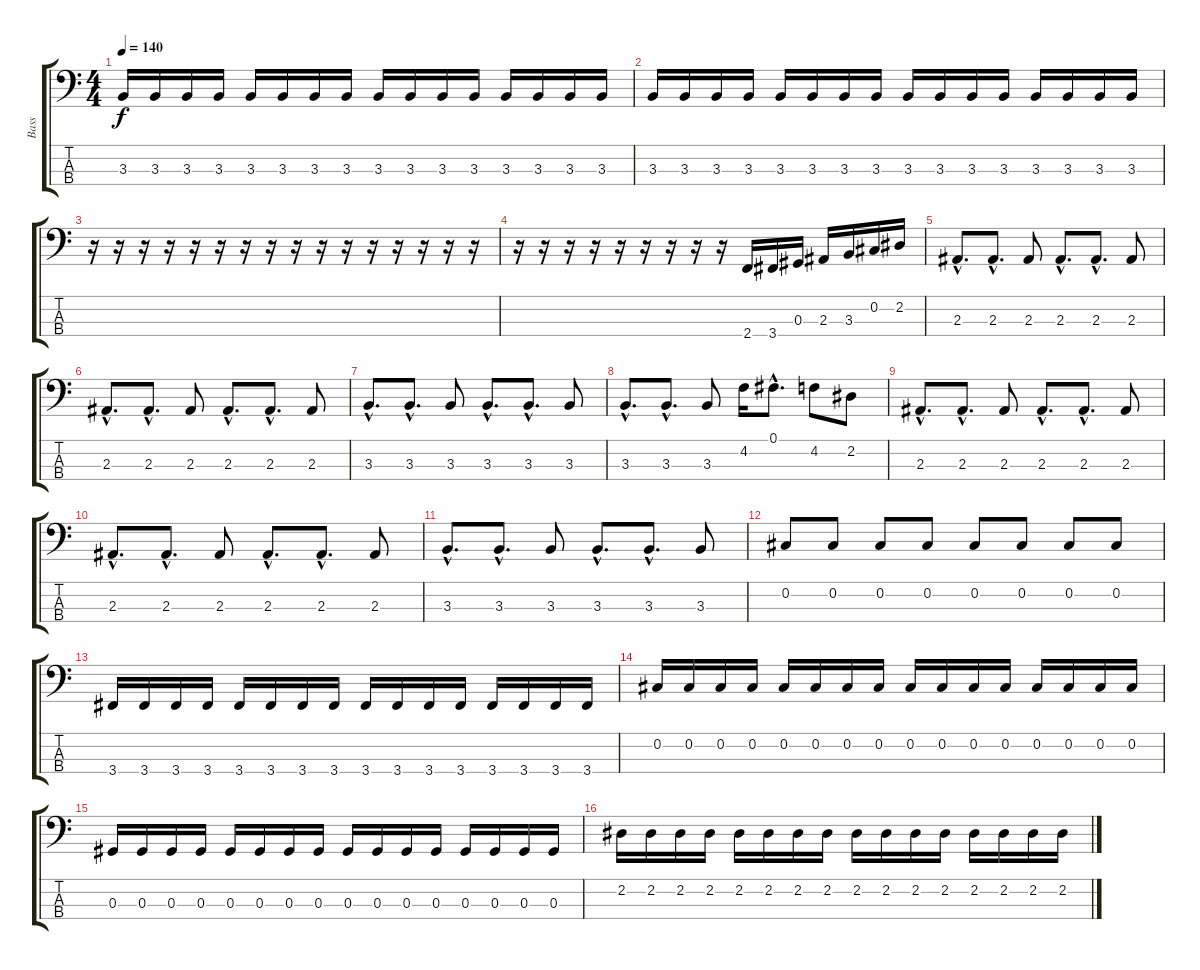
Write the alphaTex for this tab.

\track ("Bass" "Bass") {instrument electricbassfinger}
\staff {score tabs}
\tuning (Gb2 Db2 Ab1 Eb1) {hide}
\ts (4 4)
\tempo 140
\clef f4
\ks c
3.3.16{dy f} 3.3.16 3.3.16 3.3.16 3.3.16 3.3.16 3.3.16 3.3.16 3.3.16 3.3.16 3.3.16 3.3.16 3.3.16 3.3.16 3.3.16 3.3.16 |
3.3.16 3.3.16 3.3.16 3.3.16 3.3.16 3.3.16 3.3.16 3.3.16 3.3.16 3.3.16 3.3.16 3.3.16 3.3.16 3.3.16 3.3.16 3.3.16 |
r.16 r.16 r.16 r.16 r.16 r.16 r.16 r.16 r.16 r.16 r.16 r.16 r.16 r.16 r.16 r.16 |
r.16 r.16 r.16 r.16 r.16 r.16 r.16 r.16 r.16 2.4.16 3.4.16 0.3.16 2.3.16 3.3.16 0.2.16 2.2.16 |
2.3{hac}.8{d} 2.3{hac}.8{d} 2.3.8 2.3{hac}.8{d} 2.3{hac}.8{d} 2.3.8 |
2.3{hac}.8{d} 2.3{hac}.8{d} 2.3.8 2.3{hac}.8{d} 2.3{hac}.8{d} 2.3.8 |
3.3{hac}.8{d} 3.3{hac}.8{d} 3.3.8 3.3{hac}.8{d} 3.3{hac}.8{d} 3.3.8 |
3.3{hac}.8{d} 3.3{hac}.8{d} 3.3.8 4.2.16 0.1{hac}.8{d} 4.2.8 2.2.8 |
2.3{hac}.8{d} 2.3{hac}.8{d} 2.3.8 2.3{hac}.8{d} 2.3{hac}.8{d} 2.3.8 |
2.3{hac}.8{d} 2.3{hac}.8{d} 2.3.8 2.3{hac}.8{d} 2.3{hac}.8{d} 2.3.8 |
3.3{hac}.8{d} 3.3{hac}.8{d} 3.3.8 3.3{hac}.8{d} 3.3{hac}.8{d} 3.3.8 |
0.2.8 0.2.8 0.2.8 0.2.8 0.2.8 0.2.8 0.2.8 0.2.8 |
3.4.16 3.4.16 3.4.16 3.4.16 3.4.16 3.4.16 3.4.16 3.4.16 3.4.16 3.4.16 3.4.16 3.4.16 3.4.16 3.4.16 3.4.16 3.4.16 |
0.2.16 0.2.16 0.2.16 0.2.16 0.2.16 0.2.16 0.2.16 0.2.16 0.2.16 0.2.16 0.2.16 0.2.16 0.2.16 0.2.16 0.2.16 0.2.16 |
0.3.16 0.3.16 0.3.16 0.3.16 0.3.16 0.3.16 0.3.16 0.3.16 0.3.16 0.3.16 0.3.16 0.3.16 0.3.16 0.3.16 0.3.16 0.3.16 |
2.2.16 2.2.16 2.2.16 2.2.16 2.2.16 2.2.16 2.2.16 2.2.16 2.2.16 2.2.16 2.2.16 2.2.16 2.2.16 2.2.16 2.2.16 2.2.16
